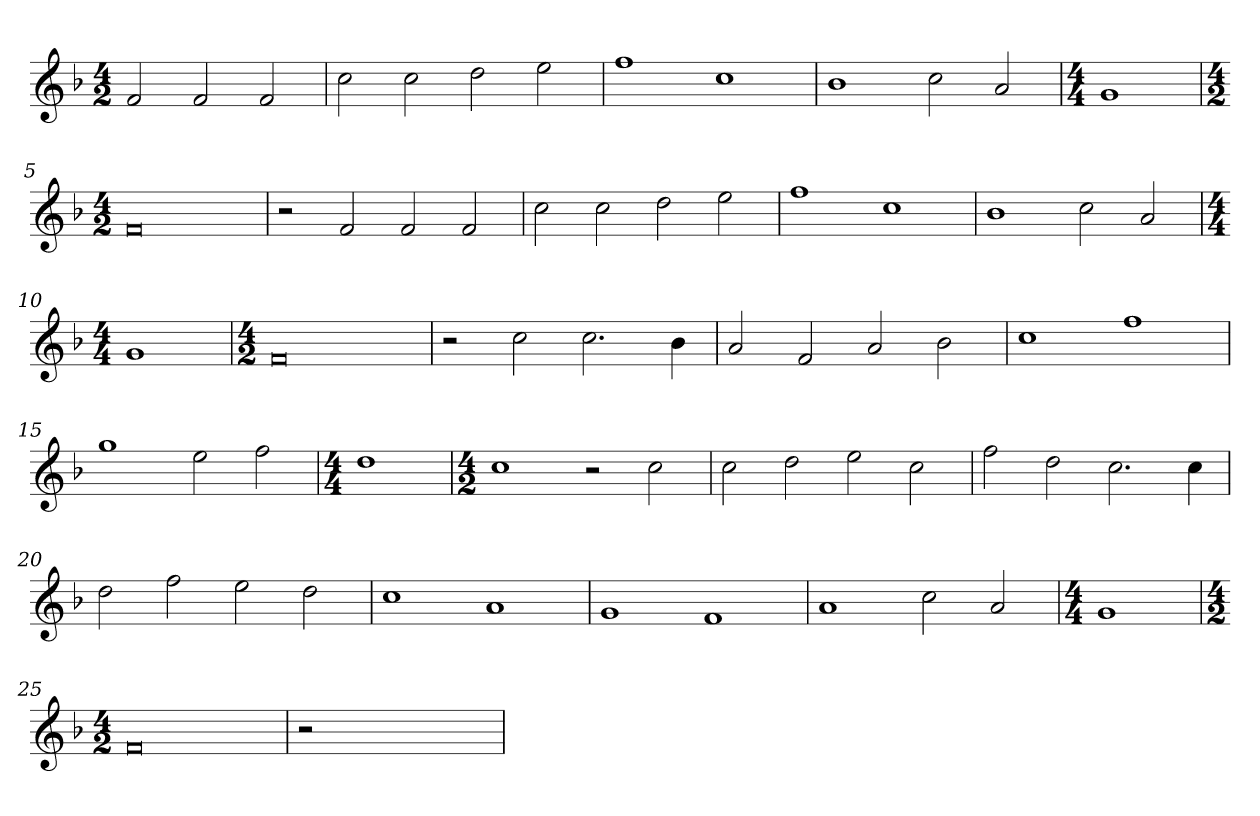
**kern
*part1
*staff1
*clefG2
*k[b-]
*F:
*M4/2
=
2f
2f
2f
=1
2cc
2cc
2dd
2ee
=2
1ff
1cc
=3
1b-
2cc
2a
=4
*M4/4
1g
=5
*M4/2
0f
=6
2r
2f
2f
2f
=7
2cc
2cc
2dd
2ee
=8
1ff
1cc
=9
1b-
2cc
2a
=10
*M4/4
1g
=11
*M4/2
0f
=12
2r
2cc
2.cc
4b-
=13
2a
2f
2a
2b-
=14
1cc
1ff
=15
1gg
2ee
2ff
=16
*M4/4
1dd
=17
*M4/2
1cc
2r
2cc
=18
2cc
2dd
2ee
2cc
=19
2ff
2dd
2.cc
4cc
=20
2dd
2ff
2ee
2dd
=21
1cc
1a
=22
1g
1f
=23
1a
2cc
2a
=24
*M4/4
1g
=25
*M4/2
0f
=26
2r
1.ryy
=
*-
